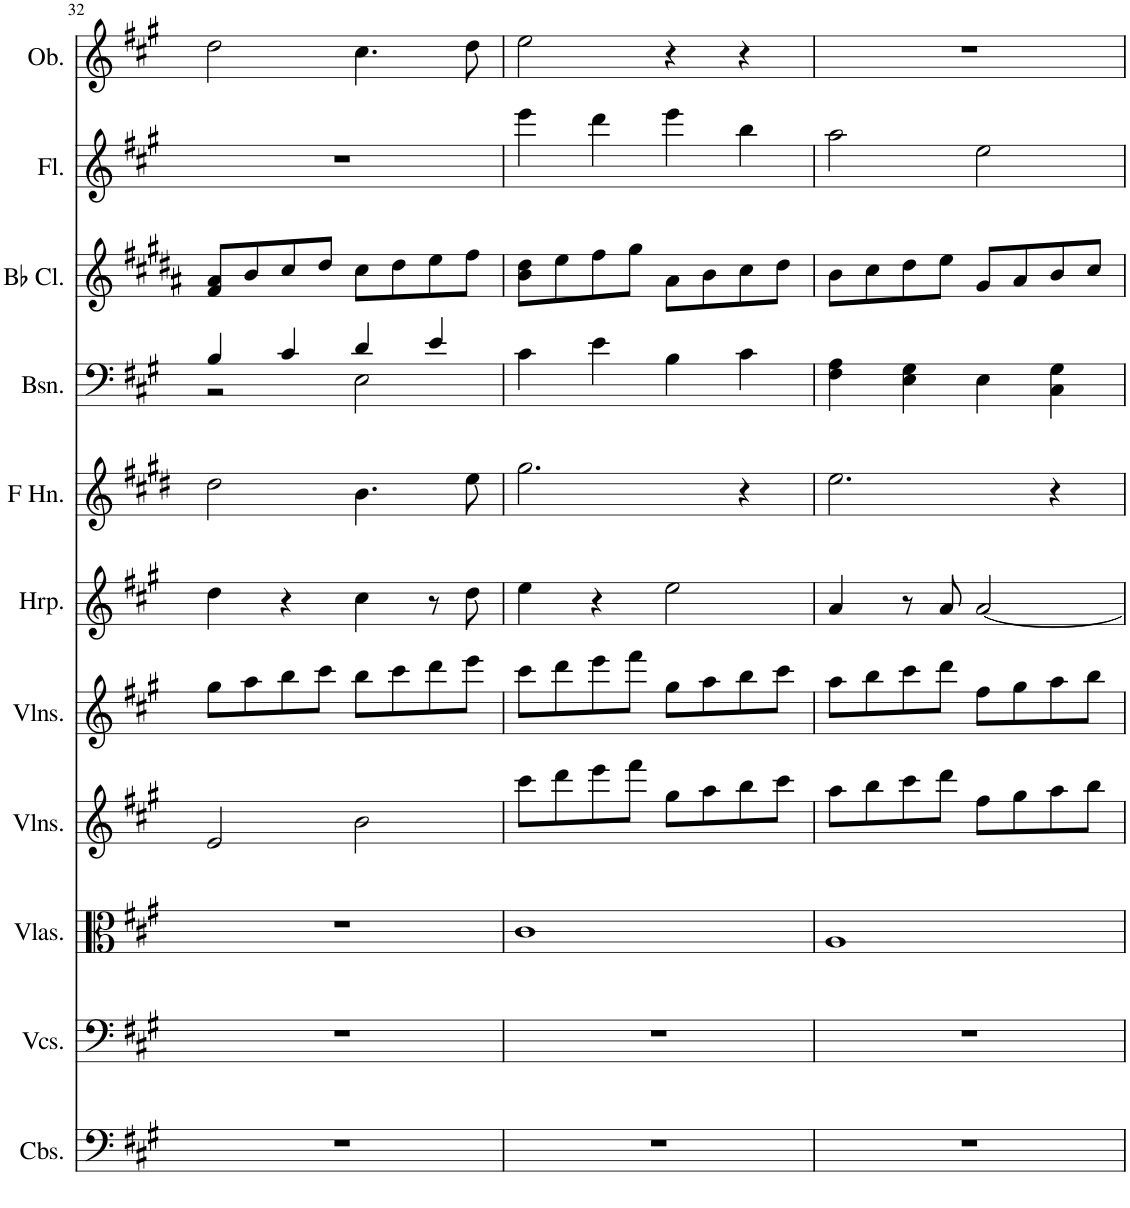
**kern	**kern	**kern	**kern	**kern	**kern	**kern	**kern	**kern	**kern	**kern
*part11	*part10	*part9	*part8	*part7	*part6	*part5	*part4	*part3	*part2	*part1
*staff11	*staff10	*staff9	*staff8	*staff7	*staff6	*staff5	*staff4	*staff3	*staff2	*staff1
*I"Contrabasses	*I"Violoncellos	*I"Violas	*I"Violins	*I"Violins	*I"Harp	*I"Horn in F	*I"Bassoon	*I"Bb Clarinet	*I"Flute	*I"Oboe
*I'Cbs.	*I'Vcs.	*I'Vlas.	*I'Vlns.	*I'Vlns.	*I'Hrp.	*	*I'Bsn.	*I'Bb Cl.	*I'Fl.	*I'Ob.
!!LO:PB:g=z
*clefF4	*clefF4	*clefC3	*clefG2	*clefG2	*clefG2	*clefG2	*clefF4	*clefG2	*clefG2	*clefG2
*Trd7c12	*	*	*	*	*	*Trd4c7	*	*Trd1c2	*	*
*k[f#c#g#]	*k[f#c#g#]	*k[f#c#g#]	*k[f#c#g#]	*k[f#c#g#]	*k[f#c#g#]	*k[f#c#g#d#]	*k[f#c#g#]	*k[f#c#g#d#a#]	*k[f#c#g#]	*k[f#c#g#]
*M4/4	*M4/4	*M4/4	*M4/4	*M4/4	*M4/4	*M4/4	*M4/4	*M4/4	*M4/4	*M4/4
=32	=32	=32	=32	=32	=32	=32	=32	=32	=32	=32
*	*	*	*	*	*	*	*^	*	*	*
1r	1r	1r	2e/	8gg#\L	4dd\	2dd#\	4B/	2r	8f#/ 8a#/L	1r	2dd\
.	.	.	.	8aa\	.	.	.	.	8b/	.	.
.	.	.	.	8bb\	4r	.	4c#/	.	8cc#/	.	.
.	.	.	.	8ccc#\J	.	.	.	.	8dd#/J	.	.
.	.	.	2b\	8bb\L	4cc#\	4.b\	4d/	2E\	8cc#\L	.	4.cc#\
.	.	.	.	8ccc#\	.	.	.	.	8dd#\	.	.
.	.	.	.	8ddd\	8r	.	4e/	.	8ee\	.	.
.	.	.	.	8eee\J	8dd\	8ee\	.	.	8ff#\J	.	8dd\
*	*	*	*	*	*	*	*v	*v	*	*	*
=33	=33	=33	=33	=33	=33	=33	=33	=33	=33	=33
1r	1r	1c#	8ccc#\L	8ccc#\L	4ee\	2.gg#\	4c#\	8b\ 8dd#\L	4eee\	2ee\
.	.	.	8ddd\	8ddd\	.	.	.	8ee\	.	.
.	.	.	8eee\	8eee\	4r	.	4e\	8ff#\	4ddd\	.
.	.	.	8fff#\J	8fff#\J	.	.	.	8gg#\J	.	.
.	.	.	8gg#\L	8gg#\L	2ee\	.	4B\	8a#\L	4eee\	4r
.	.	.	8aa\	8aa\	.	.	.	8b\	.	.
.	.	.	8bb\	8bb\	.	4r	4c#\	8cc#\	4bb\	4r
.	.	.	8ccc#\J	8ccc#\J	.	.	.	8dd#\J	.	.
=34	=34	=34	=34	=34	=34	=34	=34	=34	=34	=34
1r	1r	1A	8aa\L	8aa\L	4a/	2.ee\	4F#\ 4A\	8b\L	2aa\	1r
.	.	.	8bb\	8bb\	.	.	.	8cc#\	.	.
.	.	.	8ccc#\	8ccc#\	8r	.	4E\ 4G#\	8dd#\	.	.
.	.	.	8ddd\J	8ddd\J	8a/	.	.	8ee\J	.	.
.	.	.	8ff#\L	8ff#\L	[2a/	.	4E\	8g#/L	2ee\	.
.	.	.	8gg#\	8gg#\	.	.	.	8a#/	.	.
.	.	.	8aa\	8aa\	.	4r	4C#\ 4G#\	8b/	.	.
.	.	.	8bb\J	8bb\J	.	.	.	8cc#/J	.	.
=	=	=	=	=	=	=	=	=	=	=
*-	*-	*-	*-	*-	*-	*-	*-	*-	*-	*-
